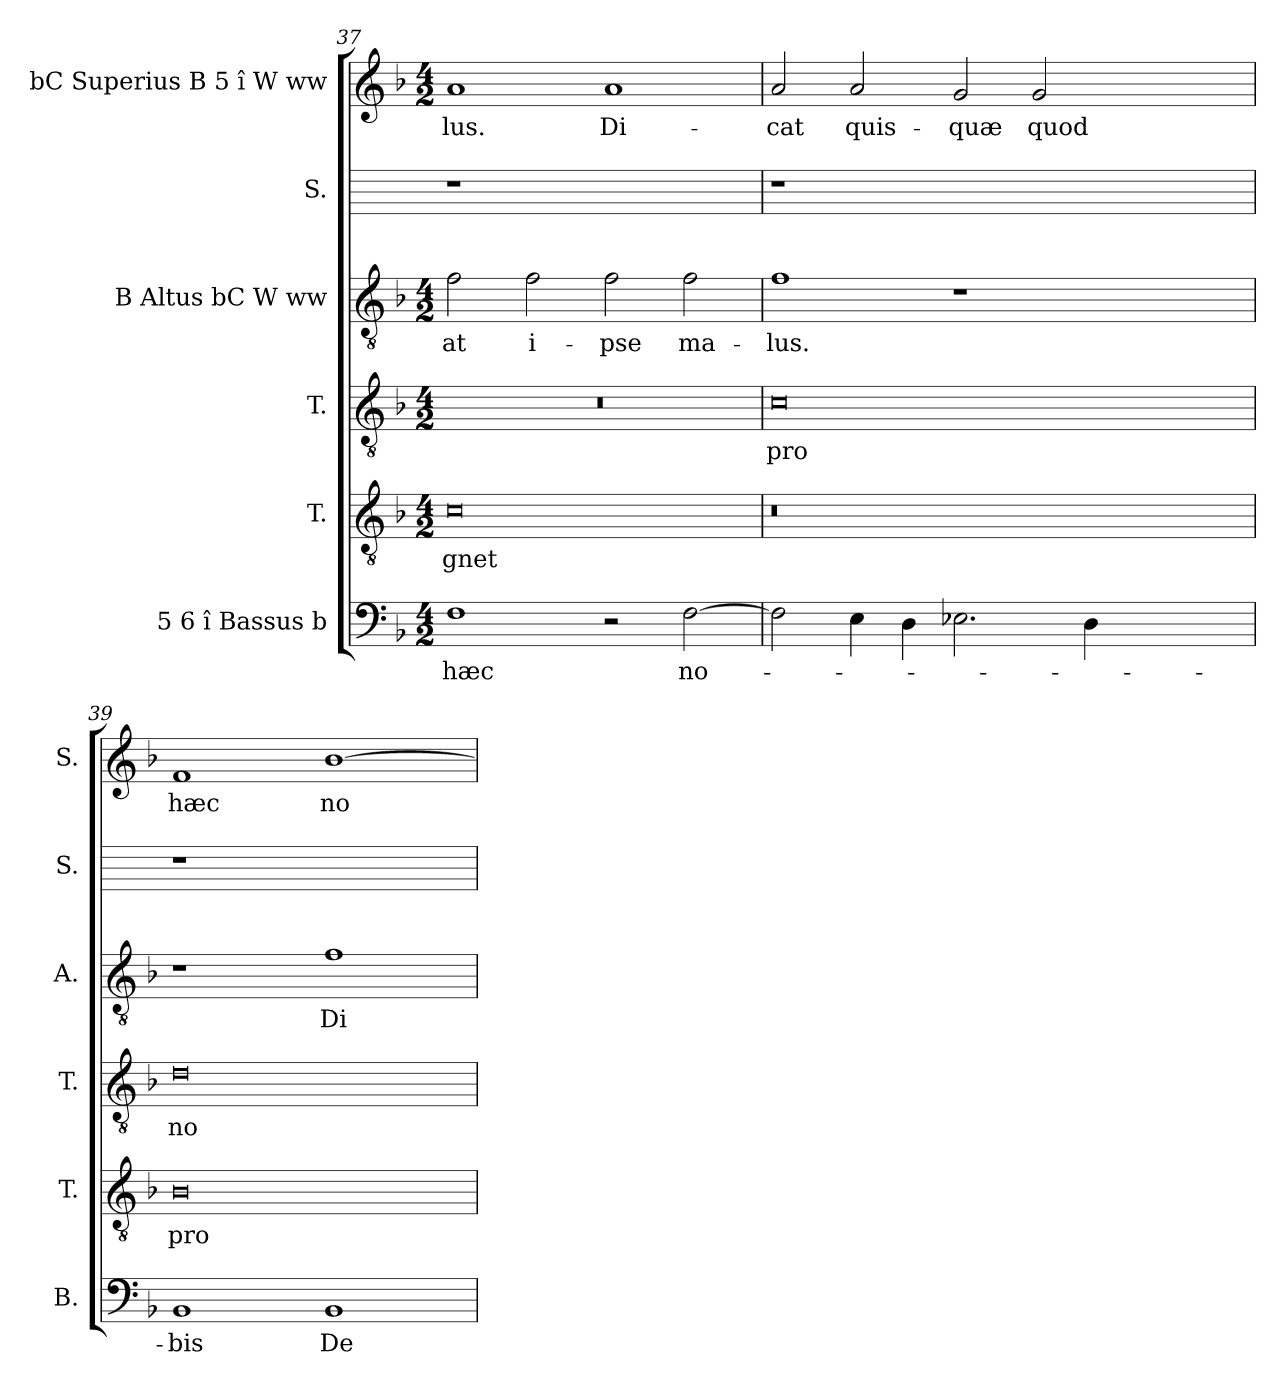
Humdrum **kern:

**kern	**text	**kern	**text	**kern	**text	**kern	**text	**kern	**kern	**text
*part6	*part6	*part5	*part5	*part4	*part4	*part3	*part3	*part2	*part1	*part1
*staff6	*staff6	*staff5	*staff5	*staff4	*staff4	*staff3	*staff3	*staff2	*staff1	*staff1
*I"5  6  î  Bassus  b	*	*I"T.	*	*I"T.	*	*I"B  Altus  bC  W  ww	*	*I"S.	*I"bC  Superius  B  5 î W  ww	*
*I'B.	*	*I'T.	*	*I'T.	*	*I'A.	*	*I'S.	*I'S.	*
*clefF4	*	*clefGv2	*	*clefGv2	*	*clefGv2	*	*	*clefG2	*
*k[b-]	*	*k[b-]	*	*k[b-]	*	*k[b-]	*	*	*k[b-]	*
*F:	*	*F:	*	*F:	*	*F:	*	*	*F:	*
*M4/2	*	*M4/2	*	*M4/2	*	*M4/2	*	*	*M4/2	*
=37	=37	=37	=37	=37	=37	=37	=37	=37	=37	=37
!	!LO:LY:b:cj	!	!LO:LY:b:cj	!	!	!	!LO:LY:b:cj	!	!	!LO:LY:b:cj
1F	hæc	0c	-gnet	0r	.	2f\	-at	1r	1a	-lus.
!	!	!	!	!	!	!	!LO:LY:b:cj	!	!	!
.	.	.	.	.	.	2f\	i-	.	.	.
!	!	!	!	!	!	!	!LO:LY:b:cj	!	!	!LO:LY:b:cj
2r	.	.	.	.	.	2f\	-pse	1ryy	1a	Di-
!	!LO:LY:b:cj	!	!	!	!	!	!LO:LY:b:cj	!	!	!
[>2F\	no-	.	.	.	.	2f\	ma-	.	.	.
=38	=38	=38	=38	=38	=38	=38	=38	=38	=38	=38
!	!	!	!	!	!LO:LY:b:cj	!	!LO:LY:b:cj	!	!	!LO:LY:b:cj
2F\]	.	0r	.	0c	pro	1f	-lus.	1r	2a/	-cat
!	!	!	!	!	!	!	!	!	!	!LO:LY:b:cj
4E\	.	.	.	.	.	.	.	.	2a/	quis-
4D\	.	.	.	.	.	.	.	.	.	.
!	!	!	!	!	!	!LO:N:vis=1	!	!	!	!LO:LY:b:cj
2.E-X\	.	.	.	.	.	0r	.	0ryy	2g/	-quæ
!	!	!	!	!	!	!	!	!	!	!LO:LY:b:cj
.	.	.	.	.	.	.	.	.	2g/	quod
4D\	.	.	.	.	.	.	.	.	.	.
1ryy	.	1ryy	.	1ryy	.	.	.	.	1ryy	.
=39	=39	=39	=39	=39	=39	=39	=39	=39	=39	=39
!	!LO:LY:b:cj	!	!LO:LY:b:cj	!	!LO:LY:b:cj	!	!	!	!	!LO:LY:b:cj
1BB-	-bis	0B-	pro	0d	no-	1r	.	1r	1f	hæc
!	!LO:LY:b:cj	!	!	!	!	!	!LO:LY:b:cj	!	!	!LO:LY:b:cj
1BB-	De-	.	.	.	.	1f	Di-	1ryy	[<1b-	no-
=	=	=	=	=	=	=	=	=	=	=
*-	*-	*-	*-	*-	*-	*-	*-	*-	*-	*-
